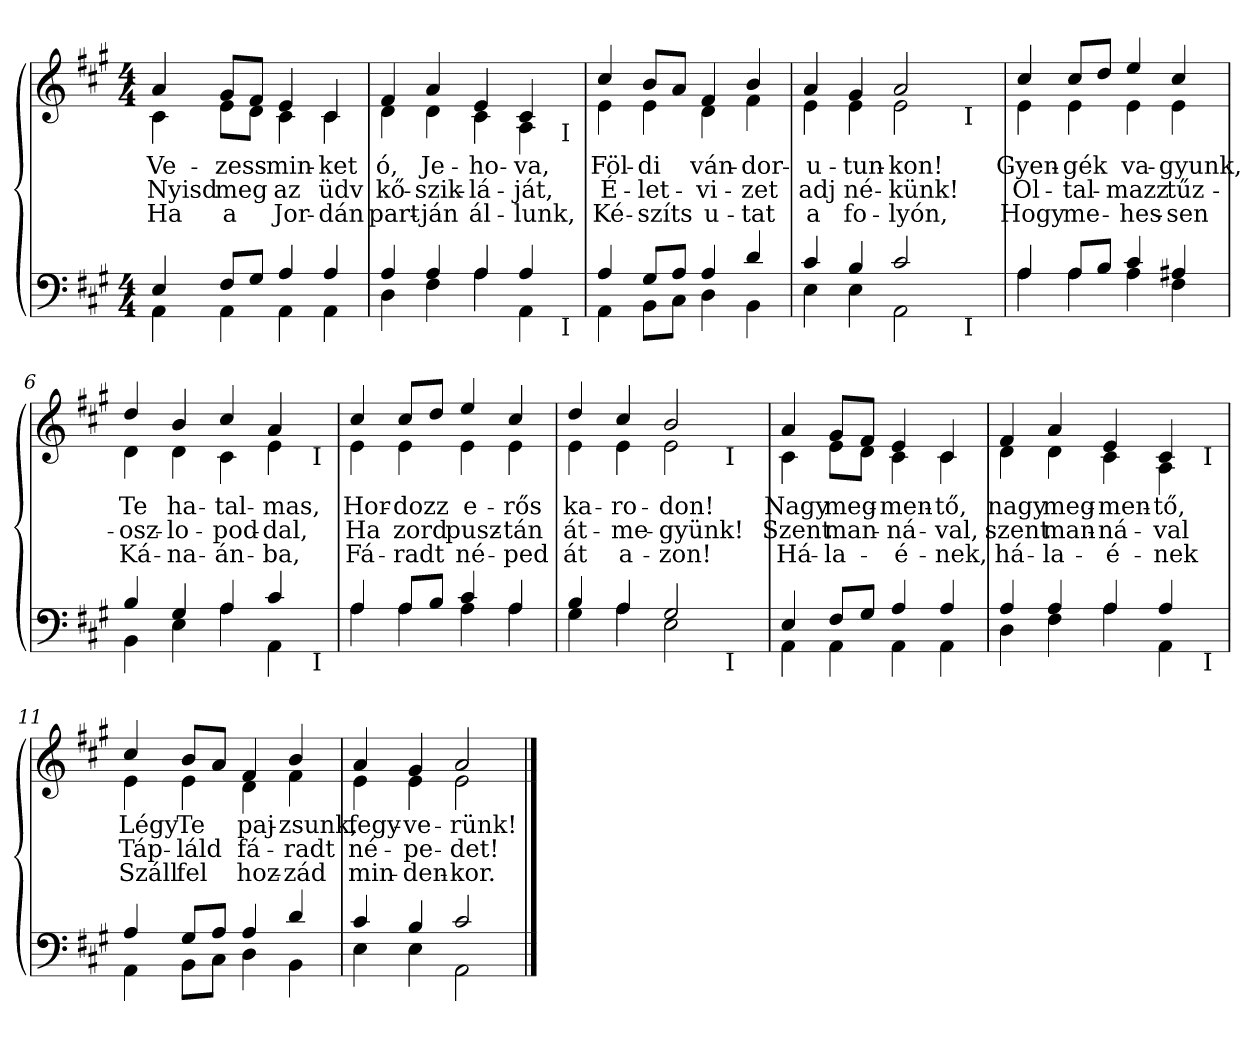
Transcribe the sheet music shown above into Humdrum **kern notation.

**kern	**kern	**text	**text	**text
*part2	*part1	*part1	*part1	*part1
*staff2	*staff1	*staff1	*staff1	*staff1
*clefF4	*clefG2	*	*	*
*k[f#c#g#]	*k[f#c#g#]	*	*	*
*f#:	*f#:	*	*	*
*M4/4	*M4/4	*	*	*
=1	=1	=1	=1	=1
*^	*	*	*	*
!	!	!LO:TX:a:B:t=Moderato	!	!	!
!	!	!	!LO:LY:b	!LO:LY:b	!LO:LY:b
*	*	*^	*	*	*
4E/	4AA\	4a/	4c#\	Ve-	Nyisd	Ha
!	!	!	!	!LO:LY:b	!LO:LY:b	!LO:LY:b
8F#/L	4AA\	8g#/L	8e\L	-zess	meg	a
8G#/J	.	8f#/J	8d\J	.	.	.
!	!	!	!	!LO:LY:b	!LO:LY:b	!LO:LY:b
4A/	4AA\	4e/	4c#\	min-	az	Jor-
!	!	!	!	!LO:LY:b	!LO:LY:b	!LO:LY:b
4A/	4AA\	4c#/	4c#\	-ket	üdv	-dán
*	*	*v	*v	*	*	*
=2	=2	=2	=2	=2	=2
*	*	*^	*	*	*
!	!	!	!	!LO:LY:b	!LO:LY:b	!LO:LY:b
*	*^	*	*^	*	*	*
4A/	4D\	2ryy	4f#/	4d\	2ryy	ó,	kő-	part-
!	!	!	!	!	!	!LO:LY:b	!LO:LY:b	!LO:LY:b
4A/	4F#\	.	4a/	4d\	.	Je-	-szik-	-ján
!	!	!	!	!	!	!LO:LY:b	!LO:LY:b	!LO:LY:b
4A/	4A\	4ryy	4e/	4c#\	4ryy	-ho-	-lá-	ál-
!	!	!	!	!	!	!LO:LY:b	!LO:LY:b	!LO:LY:b
4A/	4AA\	8ryy	4c#/	4A\	8ryy	-va,	-ját,	-lunk,
.	.	32ryy	.	.	32ryy	.	.	.
!	!	!	!	!	!LO:TX:b:t=I	!	!	!
!	!	!LO:TX:b:t=I	!	!	!	!	!	!
.	.	16.ryy	.	.	16.ryy	.	.	.
*	*v	*v	*	*	*	*	*	*
*	*	*v	*v	*v	*	*	*
=3	=3	=3	=3	=3	=3
*	*^	*^	*	*	*
*	*	*	*	*^	*	*	*
!	!	!	!	!	!	!LO:LY:b	!LO:LY:b	!LO:LY:b
*	*v	*v	*	*	*	*	*	*
*	*	*	*v	*v	*	*	*
4A/	4AA\	4cc#/	4e\	Föl-	É-	Ké-
!	!	!	!	!LO:LY:b	!LO:LY:b	!LO:LY:b
8G#/L	8BB\L	8b/L	4e\	-di	-let-	-szíts
8A/J	8C#\J	8a/J	.	.	.	.
!	!	!	!	!LO:LY:b	!LO:LY:b	!LO:LY:b
4A/	4D\	4f#/	4d\	ván-	-vi-	u-
!	!	!	!	!LO:LY:b	!LO:LY:b	!LO:LY:b
4d/	4BB\	4b/	4f#\	-dor-	-zet	-tat
*	*	*v	*v	*	*	*
=4	=4	=4	=4	=4	=4
*	*	*^	*	*	*
!	!	!	!	!LO:LY:b	!LO:LY:b	!LO:LY:b
*	*^	*	*^	*	*	*
4c#/	4E\	2ryy	4a/	4e\	2ryy	-u-	adj	a
!	!	!	!	!	!	!LO:LY:b	!LO:LY:b	!LO:LY:b
4B/	4E\	.	4g#/	4e\	.	-tun-	né-	fo-
!	!	!	!	!	!	!LO:LY:b	!LO:LY:b	!LO:LY:b
2c#/	2AA\	4ryy	2a/	2e\	4ryy	-kon!	-künk!	-lyón,
.	.	16.ryy	.	.	16.ryy	.	.	.
!	!	!	!	!	!LO:TX:b:t=I	!	!	!
!	!	!LO:TX:b:t=I	!	!	!	!	!	!
.	.	8ryy	.	.	8ryy	.	.	.
.	.	32ryy	.	.	32ryy	.	.	.
*	*v	*v	*	*	*	*	*	*
*	*	*v	*v	*v	*	*	*
!!LO:LB:g=z
=5	=5	=5	=5	=5	=5
*	*^	*^	*	*	*
*	*	*	*	*^	*	*	*
!	!	!	!	!	!	!LO:LY:b	!LO:LY:b	!LO:LY:b
*	*v	*v	*	*	*	*	*	*
*	*	*	*v	*v	*	*	*
4A/	4A\	4cc#/	4e\	Gyen-	Ol-	Hogy
!	!	!	!	!LO:LY:b	!LO:LY:b	!LO:LY:b
8A/L	4A\	8cc#/L	4e\	-gék	-tal-	me-
8B/J	.	8dd/J	.	.	.	.
!	!	!	!	!LO:LY:b	!LO:LY:b	!LO:LY:b
4c#/	4A\	4ee/	4e\	va-	-mazz	-hes-
!	!	!	!	!LO:LY:b	!LO:LY:b	!LO:LY:b
4A#X/	4F#\	4cc#/	4e\	-gyunk,	tűz-	-sen
*	*	*v	*v	*	*	*
=6	=6	=6	=6	=6	=6
*	*	*^	*	*	*
!	!	!	!	!LO:LY:b	!LO:LY:b	!LO:LY:b
*	*^	*	*^	*	*	*
4B/	4BB\	2ryy	4dd/	4d\	2ryy	Te	-osz-	Ká-
!	!	!	!	!	!	!LO:LY:b	!LO:LY:b	!LO:LY:b
4G#/	4E\	.	4b/	4d\	.	ha-	-lo-	-na-
!	!	!	!	!	!	!LO:LY:b	!LO:LY:b	!LO:LY:b
4A/	4A\	4ryy	4cc#/	4c#\	4ryy	-tal-	-pod-	-án-
!	!	!	!	!	!	!LO:LY:b	!LO:LY:b	!LO:LY:b
4c#/	4AA\	8ryy	4a/	4e\	8ryy	-mas,	-dal,	-ba,
.	.	32ryy	.	.	32ryy	.	.	.
!	!	!	!	!	!LO:TX:b:t=I	!	!	!
!	!	!LO:TX:b:t=I	!	!	!	!	!	!
.	.	16.ryy	.	.	16.ryy	.	.	.
*	*v	*v	*	*	*	*	*	*
*	*	*v	*v	*v	*	*	*
=7	=7	=7	=7	=7	=7
*	*^	*^	*	*	*
*	*	*	*	*^	*	*	*
!	!	!	!	!	!	!LO:LY:b	!LO:LY:b	!LO:LY:b
*	*v	*v	*	*	*	*	*	*
*	*	*	*v	*v	*	*	*
4A/	4A\	4cc#/	4e\	Hor-	Ha	Fá-
!	!	!	!	!LO:LY:b	!LO:LY:b	!LO:LY:b
8A/L	4A\	8cc#/L	4e\	-dozz	zord	-radt
8B/J	.	8dd/J	.	.	.	.
!	!	!	!	!LO:LY:b	!LO:LY:b	!LO:LY:b
4c#/	4A\	4ee/	4e\	e-	pusz-	né-
!	!	!	!	!LO:LY:b	!LO:LY:b	!LO:LY:b
4A/	4A\	4cc#/	4e\	-rős	-tán	-ped
*	*	*v	*v	*	*	*
=8	=8	=8	=8	=8	=8
*	*	*^	*	*	*
!	!	!	!	!LO:LY:b	!LO:LY:b	!LO:LY:b
*	*^	*	*^	*	*	*
4B/	4G#\	2ryy	4dd/	4e\	2ryy	ka-	át-	át
!	!	!	!	!	!	!LO:LY:b	!LO:LY:b	!LO:LY:b
4A/	4A\	.	4cc#/	4e\	.	-ro-	-me-	a-
!	!	!	!	!	!	!LO:LY:b	!LO:LY:b	!LO:LY:b
2G#/	2E\	4ryy	2b/	2e\	4ryy	-don!	-gyünk!	-zon!
.	.	32ryy	.	.	32ryy	.	.	.
!	!	!	!	!	!LO:TX:b:t=I	!	!	!
!	!	!LO:TX:b:t=I	!	!	!	!	!	!
.	.	8..ryy	.	.	8..ryy	.	.	.
*	*v	*v	*	*	*	*	*	*
*	*	*v	*v	*v	*	*	*
!!LO:LB:g=z
=9	=9	=9	=9	=9	=9
*	*^	*^	*	*	*
*	*	*	*	*^	*	*	*
!	!	!	!	!	!	!LO:LY:b	!LO:LY:b	!LO:LY:b
*	*v	*v	*	*	*	*	*	*
*	*	*	*v	*v	*	*	*
4E/	4AA\	4a/	4c#\	Nagy	Szent	Há-
!	!	!	!	!LO:LY:b	!LO:LY:b	!LO:LY:b
8F#/L	4AA\	8g#/L	8e\L	meg-	man-	-la-
8G#/J	.	8f#/J	8d\J	.	.	.
!	!	!	!	!LO:LY:b	!LO:LY:b	!LO:LY:b
4A/	4AA\	4e/	4c#\	-men-	-ná-	-é-
!	!	!	!	!LO:LY:b	!LO:LY:b	!LO:LY:b
4A/	4AA\	4c#/	4c#\	-tő,	-val,	-nek,
*	*	*v	*v	*	*	*
=10	=10	=10	=10	=10	=10
*	*	*^	*	*	*
!	!	!	!	!LO:LY:b	!LO:LY:b	!LO:LY:b
*	*^	*	*^	*	*	*
4A/	4D\	2ryy	4f#/	4d\	2ryy	nagy	szent	há-
!	!	!	!	!	!	!LO:LY:b	!LO:LY:b	!LO:LY:b
4A/	4F#\	.	4a/	4d\	.	meg-	man-	-la-
!	!	!	!	!	!	!LO:LY:b	!LO:LY:b	!LO:LY:b
4A/	4A\	4ryy	4e/	4c#\	4ryy	-men-	-ná-	-é-
!	!	!	!	!	!	!LO:LY:b	!LO:LY:b	!LO:LY:b
4A/	4AA\	8ryy	4c#/	4A\	8ryy	-tő,	-val	-nek
.	.	32ryy	.	.	32ryy	.	.	.
!	!	!	!	!	!LO:TX:b:t=I	!	!	!
!	!	!LO:TX:b:t=I	!	!	!	!	!	!
.	.	16.ryy	.	.	16.ryy	.	.	.
*	*v	*v	*	*	*	*	*	*
*	*	*v	*v	*v	*	*	*
=11	=11	=11	=11	=11	=11
*	*^	*^	*	*	*
*	*	*	*	*^	*	*	*
!	!	!	!	!	!	!LO:LY:b	!LO:LY:b	!LO:LY:b
*	*v	*v	*	*	*	*	*	*
*	*	*	*v	*v	*	*	*
4A/	4AA\	4cc#/	4e\	Légy	Táp-	Száll
!	!	!	!	!LO:LY:b	!LO:LY:b	!LO:LY:b
8G#/L	8BB\L	8b/L	4e\	Te	-láld	fel
8A/J	8C#\J	8a/J	.	.	.	.
!	!	!	!	!LO:LY:b	!LO:LY:b	!LO:LY:b
4A/	4D\	4f#/	4d\	paj-	fá-	hoz-
!	!	!	!	!LO:LY:b	!LO:LY:b	!LO:LY:b
4d/	4BB\	4b/	4f#\	-zsunk,	-radt	-zád
=12	=12	=12	=12	=12	=12	=12
!	!	!	!	!LO:LY:b	!LO:LY:b	!LO:LY:b
4c#/	4E\	4a/	4e\	fegy-	né-	min-
!	!	!	!	!LO:LY:b	!LO:LY:b	!LO:LY:b
4B/	4E\	4g#/	4e\	-ve-	-pe-	-den-
!	!	!	!	!LO:LY:b	!LO:LY:b	!LO:LY:b
2c#/	2AA\	2a/	2e\	-rünk!	-det!	-kor.
*v	*v	*	*	*	*	*
*	*v	*v	*	*	*
==	==	==	==	==
*-	*-	*-	*-	*-
